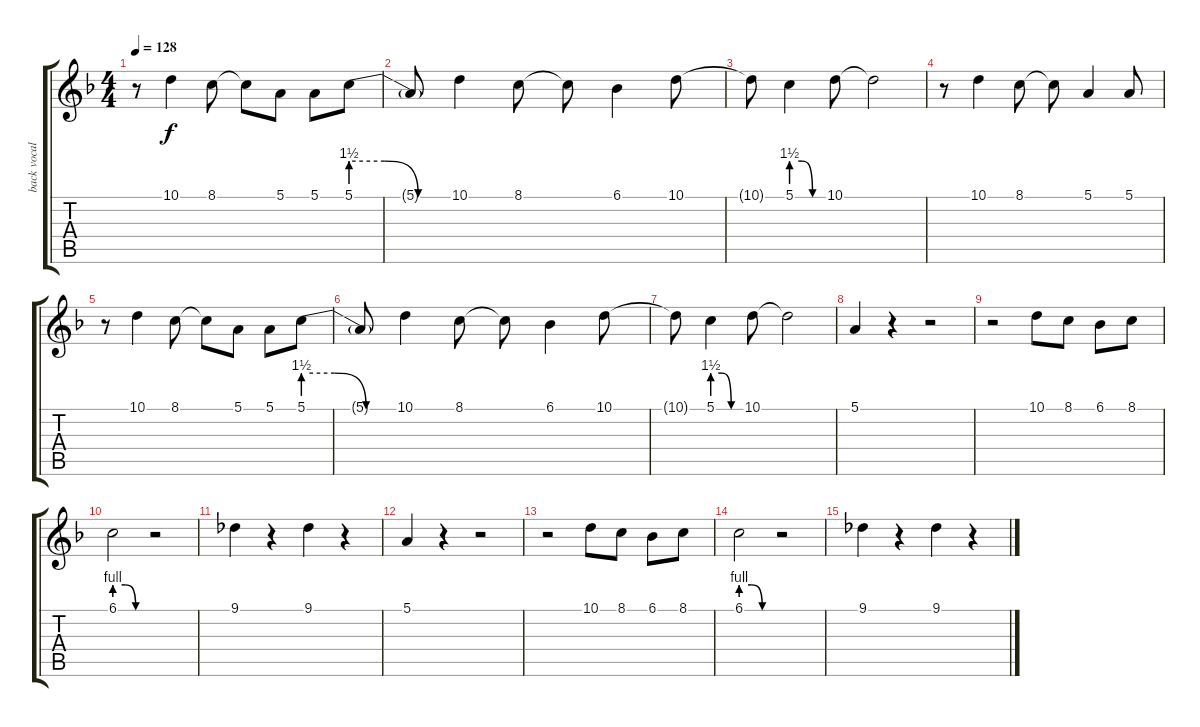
\track ("back vocal" "back vocal") {instrument panflute}
\staff {score tabs}
\tuning (E4 B3 G3 D3 A2 E2) {hide}
\ts (4 4)
\tempo 128
\clef g2
\ks f
r.8{dy f} 10.1.4 8.1.8 8.1{t}.8 5.1.8 5.1.8 5.1{be (custom 0 6 20 6 40 0 60 0)}.8 |
5.1{t}.8 10.1.4 8.1.8 8.1{t}.8 6.1.4 10.1.8 |
10.1{t}.8 5.1{be (custom 0 6 20 6 40 0 60 0)}.4 10.1.8 10.1{t}.2 |
r.8{volume 16} 10.1.4 8.1.8 8.1{t}.8 5.1.4 5.1.8 |
r.8 10.1.4 8.1.8 8.1{t}.8 5.1.8 5.1.8 5.1{be (custom 0 6 20 6 40 0 60 0)}.8 |
5.1{t}.8 10.1.4 8.1.8 8.1{t}.8 6.1.4 10.1.8 |
10.1{t}.8 5.1{be (custom 0 6 20 6 40 0 60 0)}.4 10.1.8 10.1{t}.2 |
5.1.4 r.4 r.2 |
r.2 10.1.8 8.1.8 6.1.8 8.1.8 |
6.1{be (custom 0 4 20 4 40 0 60 0)}.2 r.2 |
9.1.4 r.4 9.1.4 r.4 |
5.1.4 r.4 r.2 |
r.2 10.1.8 8.1.8 6.1.8 8.1.8 |
6.1{be (custom 0 4 20 4 40 0 60 0)}.2 r.2 |
9.1.4 r.4 9.1.4 r.4
